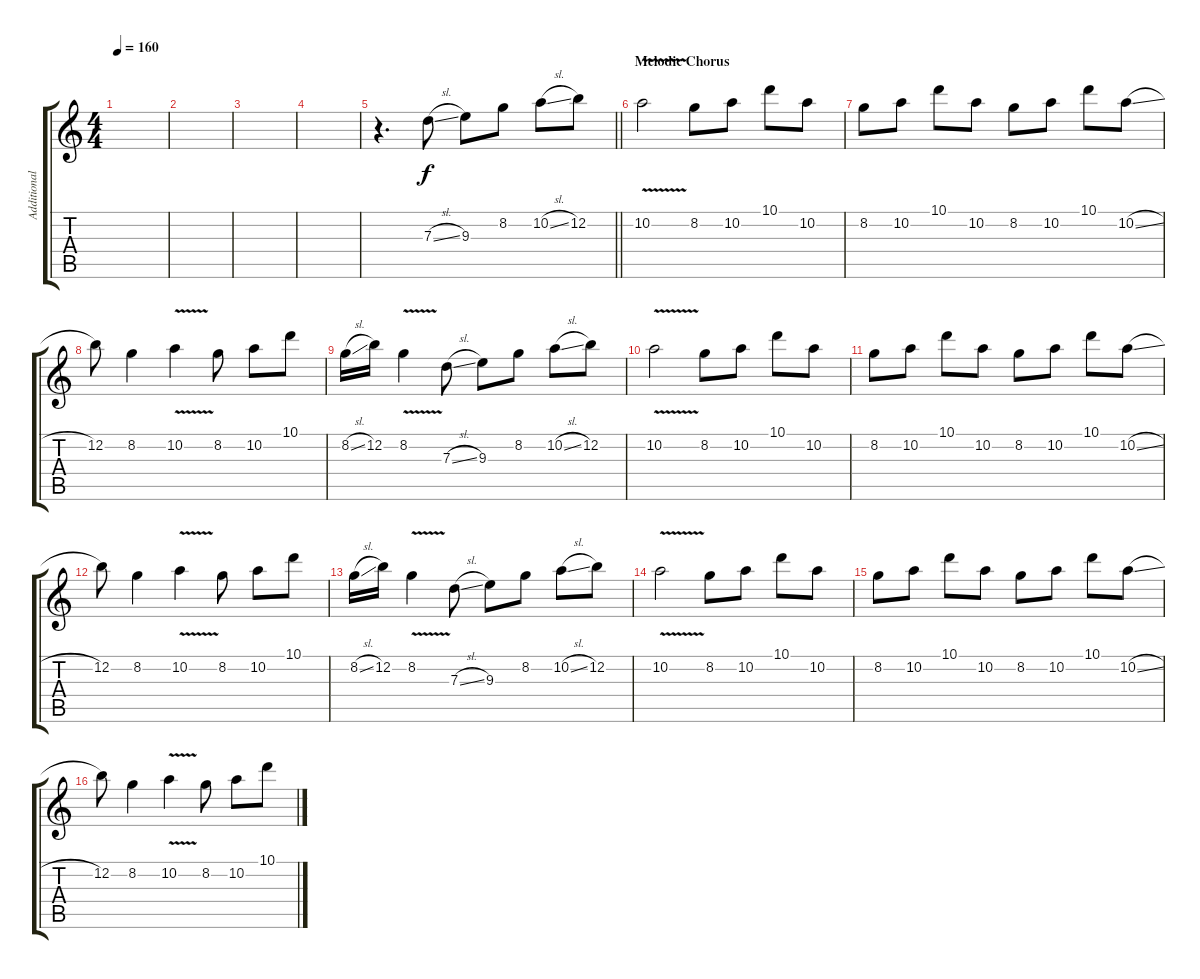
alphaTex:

\track ("Additional guitar" "Additional") {instrument distortionguitar}
\staff {score tabs}
\tuning (E4 B3 G3 D3 A2 E2) {hide}
\ts (4 4)
\tempo 160
\clef g2
\ks c
|
|
|
|
\barLineRight lightlight
r.4{d} 7.3{sl}.8 9.3.8 8.2.8 10.2{sl}.8 12.2.8 |
\section ("" "Melodic Chorus")
10.2{v}.2 8.2.8 10.2.8 10.1.8 10.2.8 |
8.2.8 10.2.8 10.1.8 10.2.8 8.2.8 10.2.8 10.1.8 10.2{sl}.8 |
12.2.8 8.2.4 10.2{v}.4 8.2.8 10.2.8 10.1.8 |
8.2{sl}.16 12.2.16 8.2{v}.4 7.3{sl}.8 9.3.8 8.2.8 10.2{sl}.8 12.2.8 |
10.2{v}.2 8.2.8 10.2.8 10.1.8 10.2.8 |
8.2.8 10.2.8 10.1.8 10.2.8 8.2.8 10.2.8 10.1.8 10.2{sl}.8 |
12.2.8 8.2.4 10.2{v}.4 8.2.8 10.2.8 10.1.8 |
8.2{sl}.16 12.2.16 8.2{v}.4 7.3{sl}.8{volume 15} 9.3.8 8.2.8 10.2{sl}.8 12.2.8 |
10.2{v}.2 8.2.8 10.2.8 10.1.8 10.2.8 |
8.2.8 10.2.8 10.1.8 10.2.8 8.2.8 10.2.8 10.1.8 10.2{sl}.8 |
12.2.8 8.2.4 10.2{v}.4 8.2.8 10.2.8 10.1.8
